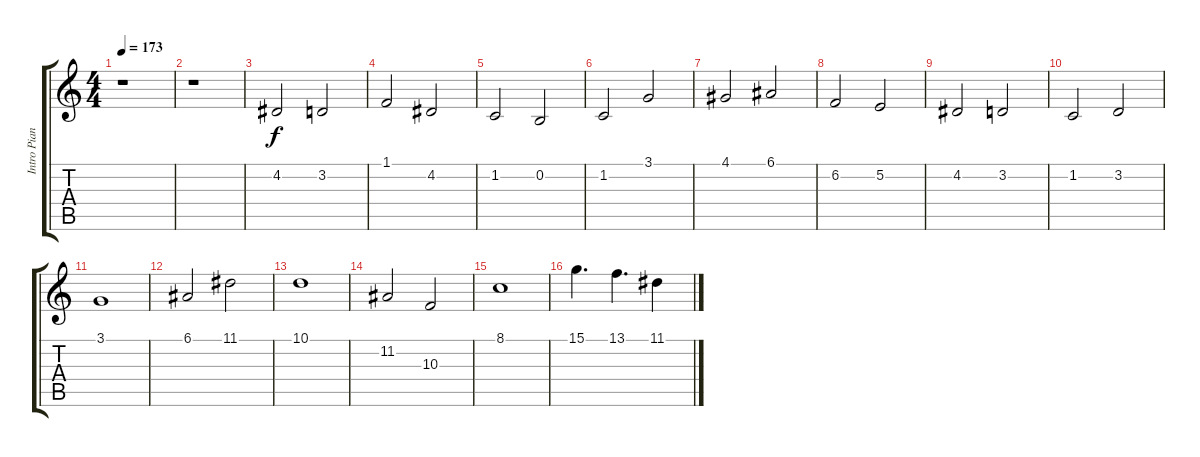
\track ("Intro Piano" "Intro Pian") {instrument brightacousticpiano}
\staff {score tabs}
\tuning (E4 B3 G3 D3 A2 E2) {hide}
\ts (4 4)
\tempo 173
\clef g2
\ks c
r.1{dy f} |
r.1 |
4.2.2{volume 11 balance 8 instrument drawbarorgan} 3.2.2 |
1.1.2 4.2.2 |
1.2.2 0.2.2 |
1.2.2 3.1.2 |
4.1.2 6.1.2 |
6.2.2 5.2.2 |
4.2.2 3.2.2 |
1.2.2 3.2.2 |
3.1.1{volume 12 balance 8 instrument stringensemble1} |
6.1.2 11.1.2 |
10.1.1 |
11.2.2 10.3.2 |
8.1.1 |
15.1.4{d} 13.1.4{d} 11.1.4
